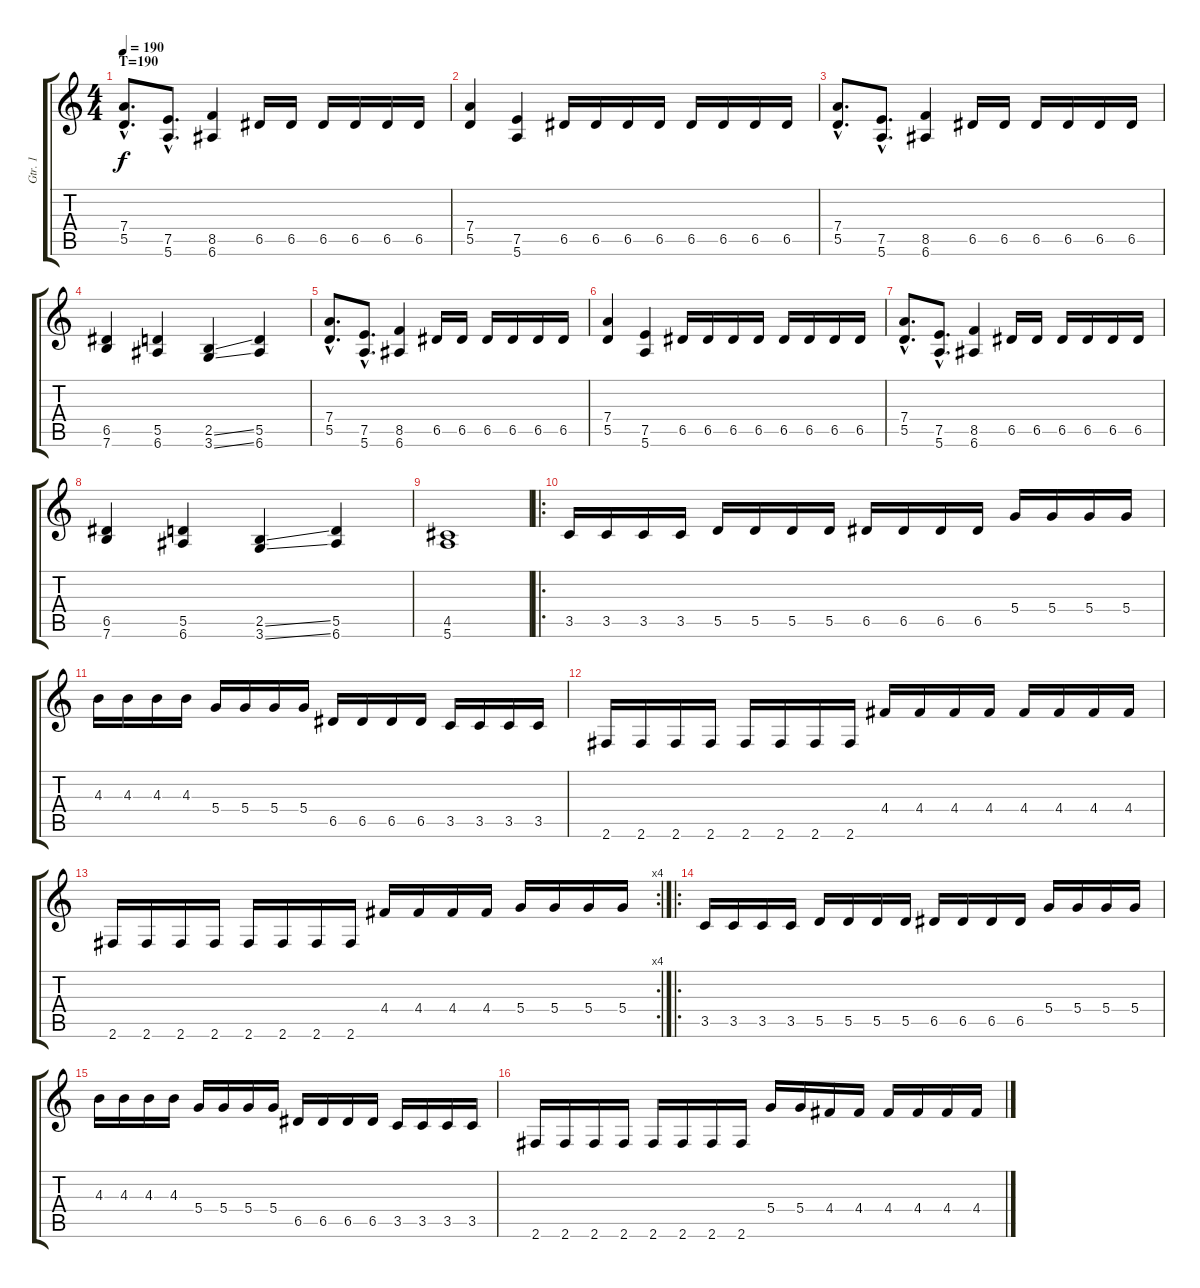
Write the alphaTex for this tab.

\track ("Gtr. 1" "Gtr. 1") {instrument distortionguitar}
\staff {score tabs}
\tuning (E4 B3 G3 D3 A2 E2) {hide}
\ts (4 4)
\section ("" "T=190")
\tempo 190
\clef g2
\ks c
(7.4{hac} 5.5{hac}).8{d dy f instrument distortionguitar} (7.5{hac} 5.6{hac}).8{d} (8.5 6.6).4 6.5.16 6.5.16 6.5.16 6.5.16 6.5.16 6.5.16 |
(7.4 5.5).4 (7.5 5.6).4 6.5.16 6.5.16 6.5.16 6.5.16 6.5.16 6.5.16 6.5.16 6.5.16 |
(7.4{hac} 5.5{hac}).8{d} (7.5{hac} 5.6{hac}).8{d} (8.5 6.6).4 6.5.16 6.5.16 6.5.16 6.5.16 6.5.16 6.5.16 |
(6.5 7.6).4 (5.5 6.6).4 (2.5{ss} 3.6{ss}).4 (5.5 6.6).4 |
(7.4{hac} 5.5{hac}).8{d} (7.5{hac} 5.6{hac}).8{d} (8.5 6.6).4 6.5.16 6.5.16 6.5.16 6.5.16 6.5.16 6.5.16 |
(7.4 5.5).4 (7.5 5.6).4 6.5.16 6.5.16 6.5.16 6.5.16 6.5.16 6.5.16 6.5.16 6.5.16 |
(7.4{hac} 5.5{hac}).8{d} (7.5{hac} 5.6{hac}).8{d} (8.5 6.6).4 6.5.16 6.5.16 6.5.16 6.5.16 6.5.16 6.5.16 |
(6.5 7.6).4 (5.5 6.6).4 (2.5{ss} 3.6{ss}).4 (5.5 6.6).4 |
(4.5 5.6).1 |
\ro
3.5.16 3.5.16 3.5.16 3.5.16 5.5.16 5.5.16 5.5.16 5.5.16 6.5.16 6.5.16 6.5.16 6.5.16 5.4.16 5.4.16 5.4.16 5.4.16 |
4.3.16 4.3.16 4.3.16 4.3.16 5.4.16 5.4.16 5.4.16 5.4.16 6.5.16 6.5.16 6.5.16 6.5.16 3.5.16 3.5.16 3.5.16 3.5.16 |
2.6.16 2.6.16 2.6.16 2.6.16 2.6.16 2.6.16 2.6.16 2.6.16 4.4.16 4.4.16 4.4.16 4.4.16 4.4.16 4.4.16 4.4.16 4.4.16 |
\rc 4
2.6.16 2.6.16 2.6.16 2.6.16 2.6.16 2.6.16 2.6.16 2.6.16 4.4.16 4.4.16 4.4.16 4.4.16 5.4.16 5.4.16 5.4.16 5.4.16 |
\ro
3.5.16 3.5.16 3.5.16 3.5.16 5.5.16 5.5.16 5.5.16 5.5.16 6.5.16 6.5.16 6.5.16 6.5.16 5.4.16 5.4.16 5.4.16 5.4.16 |
4.3.16 4.3.16 4.3.16 4.3.16 5.4.16 5.4.16 5.4.16 5.4.16 6.5.16 6.5.16 6.5.16 6.5.16 3.5.16 3.5.16 3.5.16 3.5.16 |
2.6.16 2.6.16 2.6.16 2.6.16 2.6.16 2.6.16 2.6.16 2.6.16 5.4.16 5.4.16 4.4.16 4.4.16 4.4.16 4.4.16 4.4.16 4.4.16
